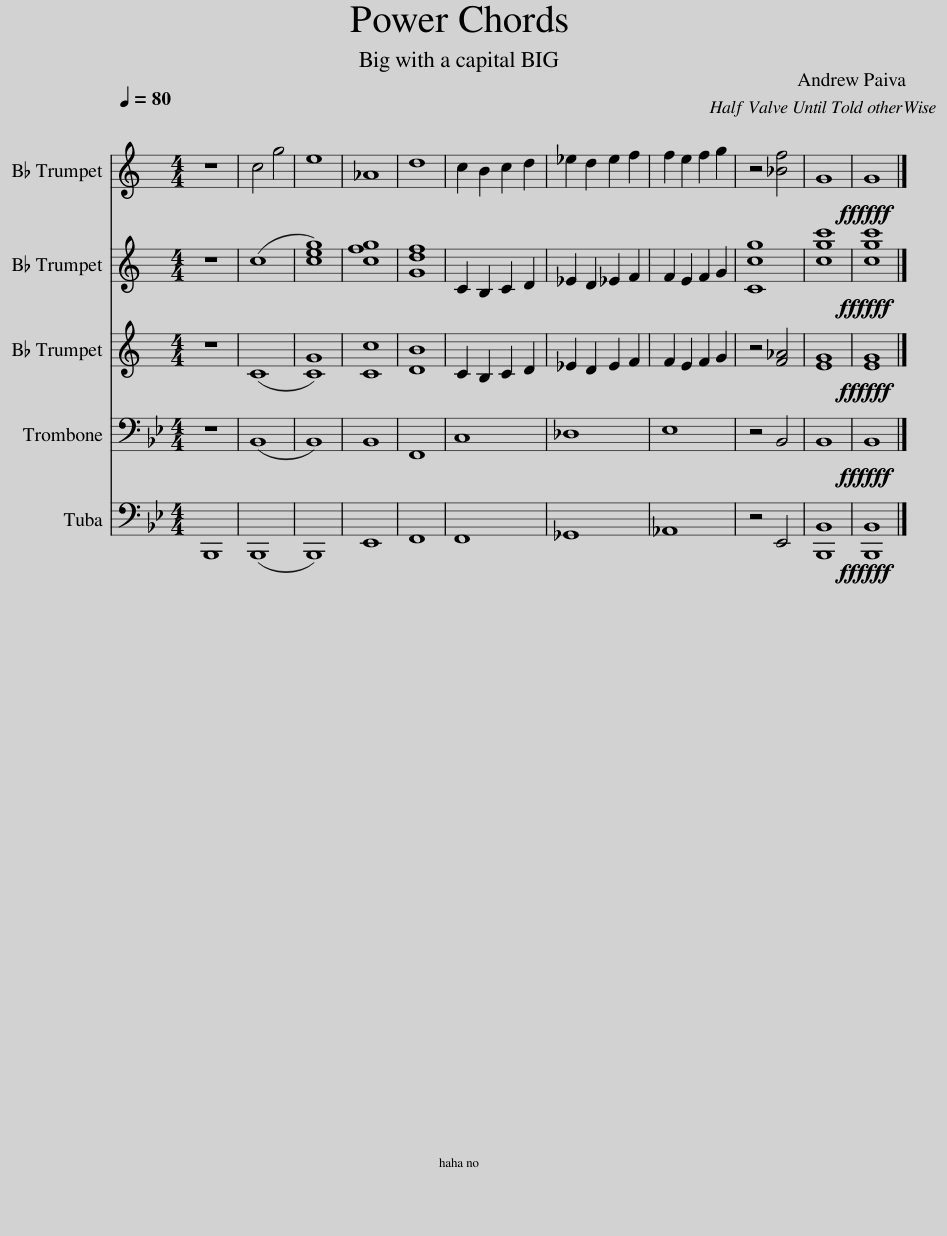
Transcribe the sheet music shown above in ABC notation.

X:1
%%score 1 2 3 4 5
L:1/8
M:4/4
I:linebreak $
K:Bb
V:1 treble transpose=-2
V:2 treble transpose=-2
V:3 treble transpose=-2
V:4 bass
V:5 bass
V:1
[K:C] z8 |[Q:1/4=80] c4 g4 | e8 | _A8 | d8 | %5
 c2 B2 c2 d2 | _e2 d2 e2 f2 | f2 e2 f2 g2 | z4 [_Bf]4 | G8 | %10
 G8 |] %11
V:2
[K:C] z8 | (c8 | [ceg]8) | [cfg]8 | [Gdf]8 | %5
 C2 B,2 C2 D2 | _E2 D2 _E2 F2 | F2 E2 F2 G2 | [Ccg]8 | [cgc']8 | %10
 [cgc']8 |] %11
V:3
[K:C] z8 | (C8 | [CG]8) | [Cc]8 | [DB]8 | %5
 C2 B,2 C2 D2 | _E2 D2 E2 F2 | F2 E2 F2 G2 | z4 [F_A]4 | [EG]8 | %10
 [EG]8 |] %11
V:4
 z8 | (B,,8 | B,,8) | B,,8 | F,,8 | %5
 C,8 | _D,8 | E,8 | z4 B,,4 | B,,8 | %10
 B,,8 |] %11
V:5
 B,,,8 | (B,,,8 | B,,,8) | E,,8 | F,,8 | %5
 F,,8 | _G,,8 | _A,,8 | z4 E,,4 | [B,,,B,,]8 | %10
 [B,,,B,,]8 |] %11
